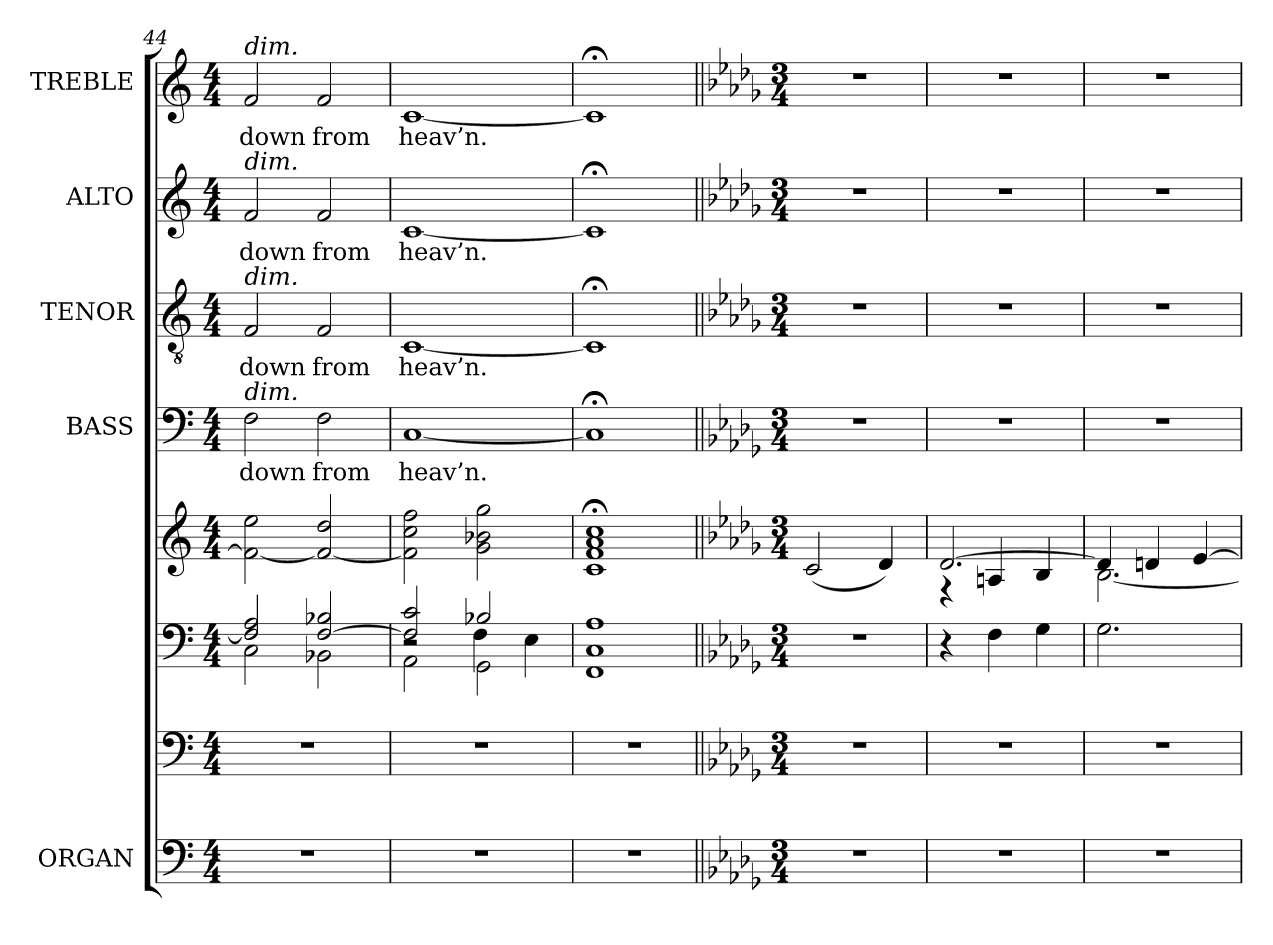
**kern	**kern	**kern	**kern	**kern	**text	**kern	**text	**kern	**text	**kern	**text
*part5	*part5	*part5	*part5	*part4	*part4	*part3	*part3	*part2	*part2	*part1	*part1
*staff8	*staff7	*staff6	*staff5	*staff4	*staff4	*staff3	*staff3	*staff2	*staff2	*staff1	*staff1
*I"ORGAN	*	*	*	*I"BASS	*	*I"TENOR	*	*I"ALTO	*	*I"TREBLE	*
*I'Org.	*	*	*	*I'B.	*	*I'T.	*	*I'A.	*	*	*
*clefF4	*clefF4	*clefF4	*clefG2	*clefF4	*	*clefGv2	*	*clefG2	*	*clefG2	*
*	*	*	*	*	*	*ITrd7c12	*	*	*	*	*
*k[]	*k[]	*k[]	*k[]	*k[]	*	*k[]	*	*k[]	*	*k[]	*
*C:	*C:	*C:	*C:	*C:	*	*C:	*	*C:	*	*C:	*
*M4/4	*M4/4	*M4/4	*M4/4	*M4/4	*	*M4/4	*	*M4/4	*	*M4/4	*
=44	=44	=44	=44	=44	=44	=44	=44	=44	=44	=44	=44
*	*	*^	*	*	*	*	*	*	*	*	*
!	!	!	!	!	!	!LO:LY:b:color=#000000	!	!	!	!	!	!
!	!	!	!	!	!	!	!	!LO:LY:b:color=#000000	!	!	!	!
!	!	!	!	!	!	!	!	!	!	!LO:LY:b:color=#000000	!	!
!	!	!	!	!	!	!	!	!	!	!	!LO:TX:a:i:t=dim.	!
!	!	!	!	!	!	!	!	!	!LO:TX:a:i:t=dim.	!	!	!
!	!	!	!	!	!	!	!LO:TX:a:i:t=dim.	!	!	!	!	!
!	!	!	!	!	!LO:TX:a:i:t=dim.	!	!	!	!	!	!	!
!	!	!	!	!	!	!	!	!	!	!	!	!LO:LY:b:color=#000000
1r	1r	2Fi/] 2Ai	2Ci\	2fi\_ 2eei	2Fi\	down	2FFi/	down	2fi/	down	2fi/	down
!	!	!	!	!	!	!LO:LY:b:color=#000000	!	!	!	!	!	!
!	!	!	!	!	!	!	!	!LO:LY:b:color=#000000	!	!	!	!
!	!	!	!	!	!	!	!	!	!	!LO:LY:b:color=#000000	!	!
!	!	!	!	!	!	!	!	!	!	!	!	!LO:LY:b:color=#000000
.	.	[2Fi/ 2B-i	2BB-i\	2fi/_ 2ddi	2Fi\	from	2FFi/	from	2fi/	from	2fi/	from
=45	=45	=45	=45	=45	=45	=45	=45	=45	=45	=45	=45	=45
*	*	*	*^	*	*	*	*	*	*	*	*	*
!	!	!	!	!	!	!	!LO:LY:b:color=#000000	!	!	!	!	!	!
!	!	!	!	!	!	!	!	!	!LO:LY:b:color=#000000	!	!	!	!
!	!	!	!	!	!	!	!	!	!	!	!LO:LY:b:color=#000000	!	!
!	!	!	!	!	!	!	!	!	!	!	!	!	!LO:LY:b:color=#000000
1r	1r	2Fi/] 2ci	2AAi\	2r	2fi\] 2cci 2ffi	[1Ci	heav’n.	[1CCi	heav’n.	[1ci	heav’n.	[1ci	heav’n.
.	.	2B-i/	2GGi\	4Fi\	2gi\ 2b-i 2ggi	.	.	.	.	.	.	.	.
.	.	.	.	4Ei\	.	.	.	.	.	.	.	.	.
*	*	*	*v	*v	*	*	*	*	*	*	*	*	*
=46	=46	=46	=46	=46	=46	=46	=46	=46	=46	=46	=46	=46
1r	1r	1Ci 1Ai	1FFi	1ci; 1fi; 1ai; 1cci;	1C;i]	.	1CC;i]	.	1c;i]	.	1c;i]	.
*	*	*v	*v	*	*	*	*	*	*	*	*	*
=47||	=47||	=47||	=47||	=47||	=47||	=47||	=47||	=47||	=47||	=47||	=47||
*k[b-e-a-d-g-]	*k[b-e-a-d-g-]	*k[b-e-a-d-g-]	*k[b-e-a-d-g-]	*k[b-e-a-d-g-]	*	*k[b-e-a-d-g-]	*	*k[b-e-a-d-g-]	*	*k[b-e-a-d-g-]	*
*D-:	*D-:	*D-:	*D-:	*D-:	*	*D-:	*	*D-:	*	*D-:	*
*M3/4	*M3/4	*M3/4	*M3/4	*M3/4	*	*M3/4	*	*M3/4	*	*M3/4	*
*	*	*^	*	*	*	*	*	*	*	*	*
!LO:N:vis=1	!LO:N:vis=1	!LO:N:vis=1	!	!	!LO:N:vis=1	!	!LO:N:vis=1	!	!LO:N:vis=1	!	!LO:N:vis=1	!
*	*	*v	*v	*	*	*	*	*	*	*	*	*
2.r	2.r	2.r	(2ci/	2.r	.	2.r	.	2.r	.	2.r	.
.	.	.	4d-i/)	.	.	.	.	.	.	.	.
=48	=48	=48	=48	=48	=48	=48	=48	=48	=48	=48	=48
!LO:N:vis=1	!LO:N:vis=1	!	!	!LO:N:vis=1	!	!LO:N:vis=1	!	!LO:N:vis=1	!	!LO:N:vis=1	!
*	*	*	*^	*	*	*	*	*	*	*	*
2.r	2.r	4r	[2.d-i/	4r	2.r	.	2.r	.	2.r	.	2.r	.
.	.	4Fi\	.	4Ani/	.	.	.	.	.	.	.	.
.	.	4G-i\	.	4B-i/	.	.	.	.	.	.	.	.
=49	=49	=49	=49	=49	=49	=49	=49	=49	=49	=49	=49	=49
!LO:N:vis=1	!LO:N:vis=1	!	!	!	!LO:N:vis=1	!	!LO:N:vis=1	!	!LO:N:vis=1	!	!LO:N:vis=1	!
2.r	2.r	2.G-i\	4d-i/]	[2.B-i\	2.r	.	2.r	.	2.r	.	2.r	.
.	.	.	4dni/	.	.	.	.	.	.	.	.	.
.	.	.	[4e-i/	.	.	.	.	.	.	.	.	.
*	*	*	*v	*v	*	*	*	*	*	*	*	*
=	=	=	=	=	=	=	=	=	=	=	=
*-	*-	*-	*-	*-	*-	*-	*-	*-	*-	*-	*-
